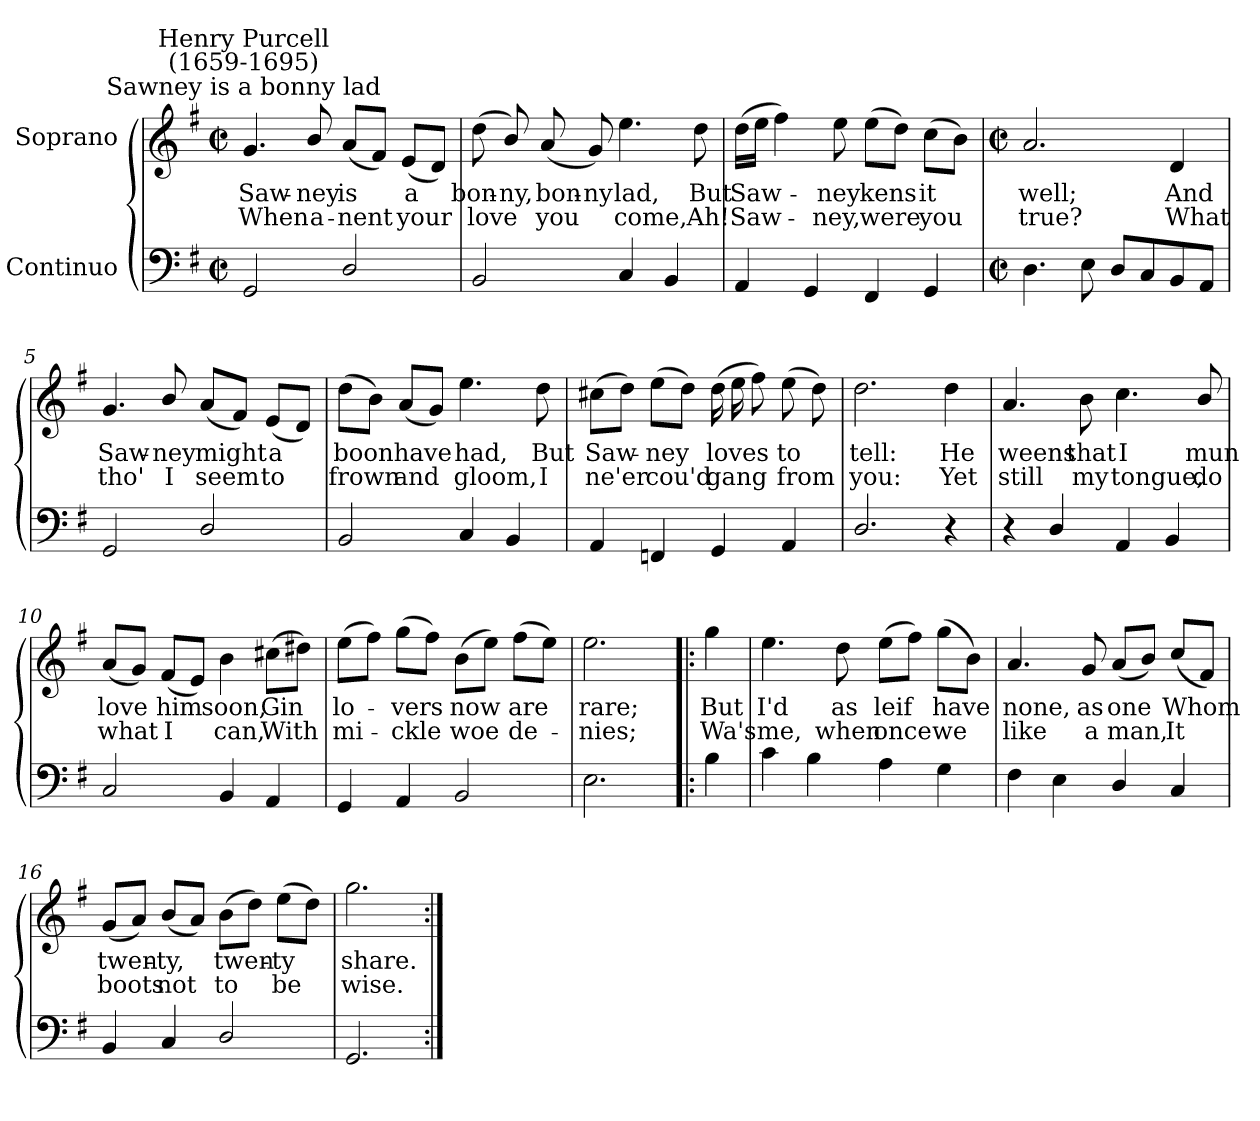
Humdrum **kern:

**kern	**kern	**text	**text
*part2	*part1	*part1	*part1
*staff2	*staff1	*staff1	*staff1
*I"Continuo	*I"Soprano	*	*
*clefF4	*clefG2	*	*
*k[f#]	*k[f#]	*	*
*G:	*G:	*	*
*M2/2	*M2/2	*	*
*met(c|)	*met(c|)	*	*
=1	=1	=1	=1
!	!LO:TX:a:cj:t=Sawney is a bonny lad	!	!
!	!LO:TX:a:cj:t=Henry Purcell\n(1659-1695)	!	!
!	!	!LO:LY:b	!LO:LY:b
2GG	4.g	Saw-	-When
!	!	!LO:LY:b	!LO:LY:b
.	8b/	ney	a-
!	!	!LO:LY:b	!LO:LY:b
2D/	(<8aL	-is	nent
.	8f#J)	.	.
!	!	!LO:LY:b	!LO:LY:b
.	(<8eL	a	your
.	8dJ)	.	.
=2	=2	=2	=2
!	!	!LO:LY:b	!LO:LY:b
2BB	(<8dd	bon-	-love
!	!	!LO:LY:b	!
.	8b/)	ny,	.
!	!	!LO:LY:b	!LO:LY:b
.	(<8a	bon-	-you
!	!	!LO:LY:b	!
.	8g)	ny	.
!	!	!LO:LY:b	!LO:LY:b
4C	4.ee	lad,	come,
4BB	.	.	.
!	!	!LO:LY:b	!LO:LY:b
.	8dd	But	Ah!
=3	=3	=3	=3
!	!	!LO:LY:b	!LO:LY:b
4AA	(>16ddLL	Saw-	Saw-
.	16eeJJ	.	.
.	4ff#)	.	.
4GG	.	.	.
!	!	!LO:LY:b	!LO:LY:b
.	8ee	ney	ney,
!	!	!LO:LY:b	!LO:LY:b
4FF#	(>8eeL	kens	were
.	8ddJ)	.	.
!	!	!LO:LY:b	!LO:LY:b
4GG	(>8ccL	it	you
.	8bJ)	.	.
!!LO:LB:g=z
=4	=4	=4	=4
*M2/2	*M2/2	*	*
*met(c|)	*met(c|)	*	*
!	!	!LO:LY:b	!LO:LY:b
4.D	2.a	well;	true?
8E	.	.	.
8DL	.	.	.
8C	.	.	.
!	!	!LO:LY:b	!LO:LY:b
8BB	4d	And	What
8AAJ	.	.	.
=5	=5	=5	=5
!	!	!LO:LY:b	!LO:LY:b
2GG	4.g	Saw-	-tho'
!	!	!LO:LY:b	!LO:LY:b
.	8b/	ney	I
!	!	!LO:LY:b	!LO:LY:b
2D/	(<8aL	might	seem
.	8f#J)	.	.
!	!	!LO:LY:b	!LO:LY:b
.	(<8eL	a	to
.	8dJ)	.	.
=6	=6	=6	=6
!	!	!LO:LY:b	!LO:LY:b
2BB	(>8ddL	boon	frown
.	8bJ)	.	.
!	!	!LO:LY:b	!LO:LY:b
.	(<8aL	have	and
.	8gJ)	.	.
!	!	!LO:LY:b	!LO:LY:b
4C	4.ee	had,	gloom,
4BB	.	.	.
!	!	!LO:LY:b	!LO:LY:b
.	8dd	But	I
=7	=7	=7	=7
!	!	!LO:LY:b	!LO:LY:b
4AA	(>8cc#XL	Saw-	ne'er
.	8ddJ)	.	.
!	!	!LO:LY:b	!LO:LY:b
4FFn	(>8eeL	ney	cou'd
.	8ddJ)	.	.
!	!	!LO:LY:b	!LO:LY:b
4GG	(>16ddLL	loves	gang
.	16ee	.	.
.	8ff#J)	.	.
!	!	!LO:LY:b	!LO:LY:b
4AA	(>8eeL	to	from
.	8ddJ)	.	.
!!LO:LB:g=z
=8	=8	=8	=8
!	!	!LO:LY:b	!LO:LY:b
2.D/	2.dd	tell:	you:
!	!	!LO:LY:b	!LO:LY:b
4r	4dd	He	Yet
=9	=9	=9	=9
!	!	!LO:LY:b	!LO:LY:b
4r	4.a	weens	still
4D/	.	.	.
!	!	!LO:LY:b	!LO:LY:b
.	8b	that	my
!	!	!LO:LY:b	!LO:LY:b
4AA	4.cc	I	tongue,
4BB	.	.	.
!	!	!LO:LY:b	!LO:LY:b
.	8b/	mun	do
=10	=10	=10	=10
!	!	!LO:LY:b	!LO:LY:b
2C	(<8aL	love	what
.	8gJ)	.	.
!	!	!LO:LY:b	!LO:LY:b
.	(<8f#L	him	I
.	8eJ)	.	.
!	!	!LO:LY:b	!LO:LY:b
4BB	4b	soon,	can,
!	!	!LO:LY:b	!LO:LY:b
4AA	(>8cc#XL	Gin	With
.	8dd#XJ)	.	.
=11	=11	=11	=11
!	!	!LO:LY:b	!LO:LY:b
4GG	(>8eeL	lo-	mi-
.	8ff#J)	.	.
!	!	!LO:LY:b	!LO:LY:b
4AA	(>8ggL	-vers	ckle
.	8ff#J)	.	.
!	!	!LO:LY:b	!LO:LY:b
2BB	(>8bL	now	woe
.	8eeJ)	.	.
!	!	!LO:LY:b	!LO:LY:b
.	(>8ff#L	are	de-
.	8eeJ)	.	.
=12	=12	=12	=12
!	!	!LO:LY:b	!LO:LY:b
2.E	2.ee	-rare;	nies;
!!LO:LB:g=z
=13!|:	=13!|:	=13!|:	=13!|:
!	!	!LO:LY:b	!LO:LY:b
4B	4gg	But	Wa's
=14	=14	=14	=14
!	!	!LO:LY:b	!LO:LY:b
4c	4.ee	I'd	me,
4B	.	.	.
!	!	!LO:LY:b	!LO:LY:b
.	8dd	as	when
!	!	!LO:LY:b	!LO:LY:b
4A	(>8eeL	leif	once
.	8ff#J)	.	.
!	!	!LO:LY:b	!LO:LY:b
4G	(8ggL	have	we
.	8bJ)	.	.
=15	=15	=15	=15
!	!	!LO:LY:b	!LO:LY:b
4F#	4.a	none,	like
4E	.	.	.
!	!	!LO:LY:b	!LO:LY:b
.	8g	as	a
!	!	!LO:LY:b	!LO:LY:b
4D/	(<8aL	one	man,
.	8bJ)	.	.
!	!	!LO:LY:b	!LO:LY:b
4C	(<8ccL	Whom	It
.	8f#J)	.	.
=16	=16	=16	=16
!	!	!LO:LY:b	!LO:LY:b
4BB	(<8gL	twen-	boots
.	8aJ)	.	.
!	!	!LO:LY:b	!LO:LY:b
4C	(<8bL	ty,	not
.	8aJ)	.	.
!	!	!LO:LY:b	!LO:LY:b
2D/	(>8bL	twen-	to
.	8ddJ)	.	.
!	!	!LO:LY:b	!LO:LY:b
.	(>8eeL	ty	be
.	8ddJ)	.	.
=17	=17	=17	=17
!	!	!LO:LY:b	!LO:LY:b
2.GG	2.gg	share.	wise.
=:|!	=:|!	=:|!	=:|!
*-	*-	*-	*-
